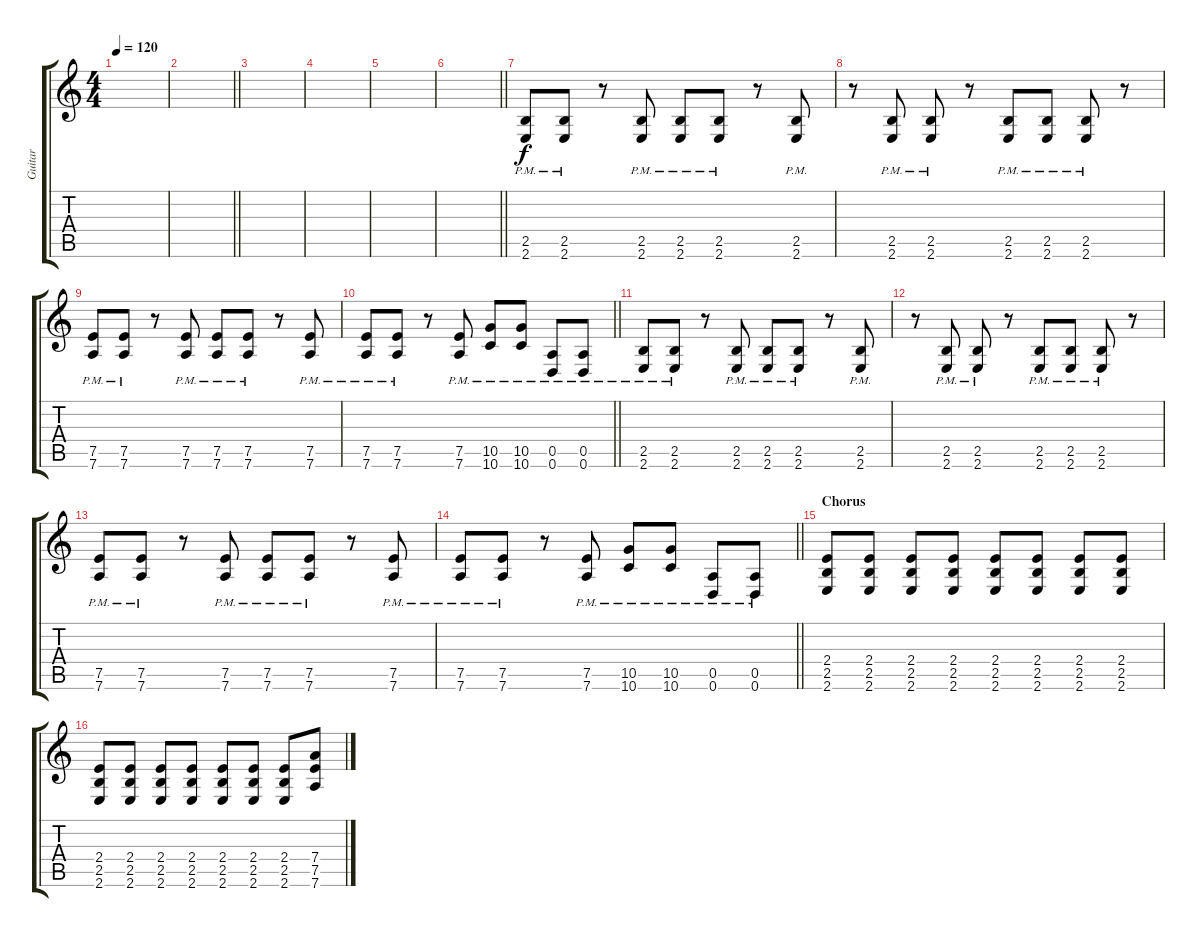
\track ("Guitar" "Guitar") {instrument distortionguitar}
\staff {score tabs}
\tuning (E4 B3 G3 D3 A2 D2) {hide}
\ts (4 4)
\tempo 120
\clef g2
\ks c
|
\barLineRight lightlight
|
|
|
|
\barLineRight lightlight
|
(2.5{pm} 2.6{pm}).8{volume 13 instrument distortionguitar} (2.5{pm} 2.6{pm}).8 r.8 (2.5{pm} 2.6{pm}).8 (2.5{pm} 2.6{pm}).8 (2.5{pm} 2.6{pm}).8 r.8 (2.5{pm} 2.6{pm}).8 |
r.8 (2.5{pm} 2.6{pm}).8 (2.5{pm} 2.6{pm}).8 r.8 (2.5{pm} 2.6{pm}).8 (2.5{pm} 2.6{pm}).8 (2.5{pm} 2.6{pm}).8 r.8 |
(7.5{pm} 7.6{pm}).8 (7.5{pm} 7.6{pm}).8 r.8 (7.5{pm} 7.6{pm}).8 (7.5{pm} 7.6{pm}).8 (7.5{pm} 7.6{pm}).8 r.8 (7.5{pm} 7.6{pm}).8 |
\barLineRight lightlight
(7.5{pm} 7.6{pm}).8 (7.5{pm} 7.6{pm}).8 r.8 (7.5{pm} 7.6{pm}).8 (10.5{pm} 10.6{pm}).8 (10.5{pm} 10.6{pm}).8 (0.5{pm} 0.6{pm}).8 (0.5{pm} 0.6{pm}).8 |
(2.5{pm} 2.6{pm}).8 (2.5{pm} 2.6{pm}).8 r.8 (2.5{pm} 2.6{pm}).8 (2.5{pm} 2.6{pm}).8 (2.5{pm} 2.6{pm}).8 r.8 (2.5{pm} 2.6{pm}).8 |
r.8 (2.5{pm} 2.6{pm}).8 (2.5{pm} 2.6{pm}).8 r.8 (2.5{pm} 2.6{pm}).8 (2.5{pm} 2.6{pm}).8 (2.5{pm} 2.6{pm}).8 r.8 |
(7.5{pm} 7.6{pm}).8 (7.5{pm} 7.6{pm}).8 r.8 (7.5{pm} 7.6{pm}).8 (7.5{pm} 7.6{pm}).8 (7.5{pm} 7.6{pm}).8 r.8 (7.5{pm} 7.6{pm}).8 |
\barLineRight lightlight
(7.5{pm} 7.6{pm}).8 (7.5{pm} 7.6{pm}).8 r.8 (7.5{pm} 7.6{pm}).8 (10.5{pm} 10.6{pm}).8 (10.5{pm} 10.6{pm}).8 (0.5{pm} 0.6{pm}).8 (0.5{pm} 0.6{pm}).8 |
\section ("" "Chorus")
(2.4 2.5 2.6).8 (2.4 2.5 2.6).8 (2.4 2.5 2.6).8 (2.4 2.5 2.6).8 (2.4 2.5 2.6).8 (2.4 2.5 2.6).8 (2.4 2.5 2.6).8 (2.4 2.5 2.6).8 |
(2.4 2.5 2.6).8 (2.4 2.5 2.6).8 (2.4 2.5 2.6).8 (2.4 2.5 2.6).8 (2.4 2.5 2.6).8 (2.4 2.5 2.6).8 (2.4 2.5 2.6).8 (7.4 7.5 7.6).8
